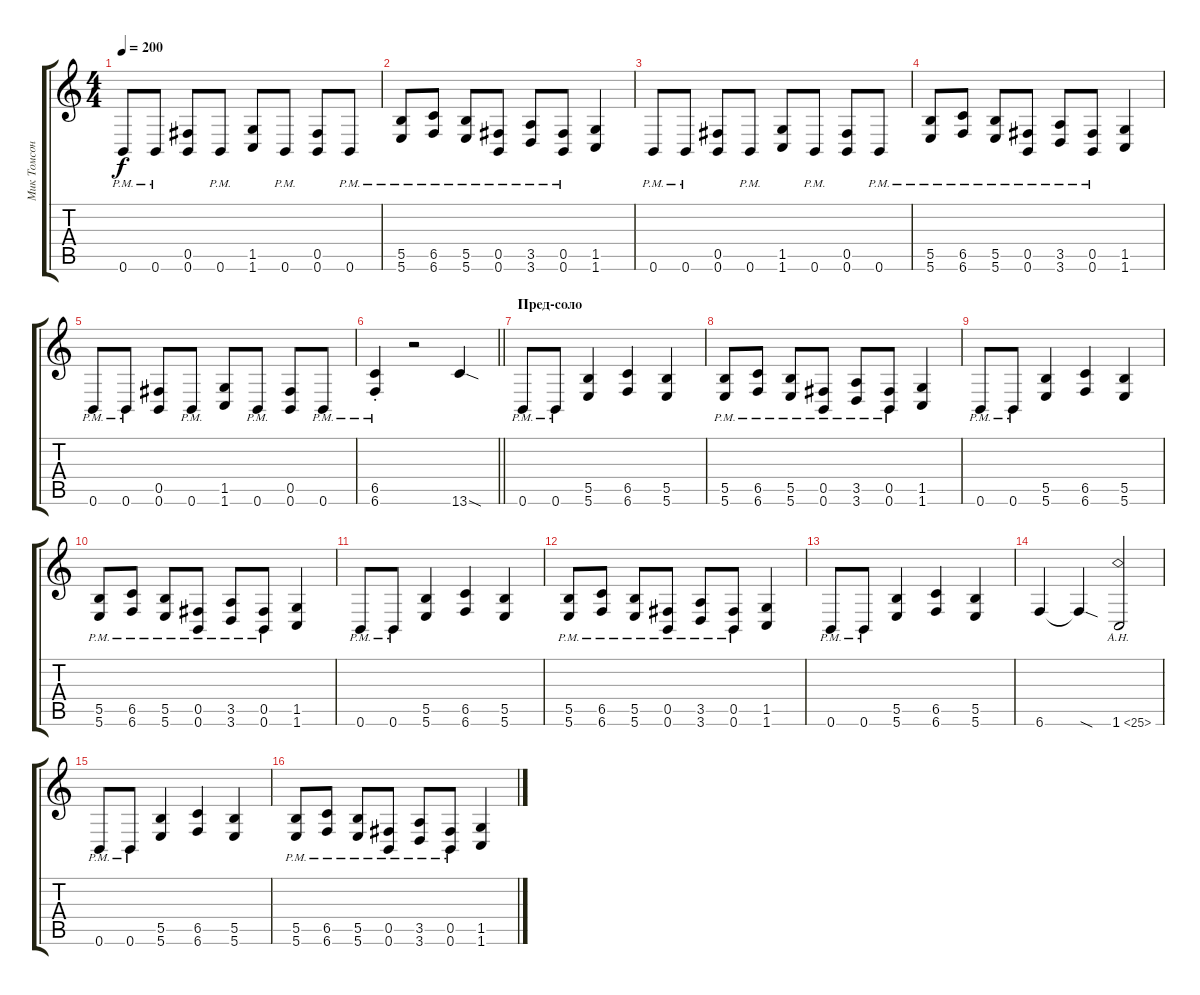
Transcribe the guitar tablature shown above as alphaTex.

\track ("Мик Томсон" "Мик Томсон") {instrument distortionguitar}
\staff {score tabs}
\tuning (Db4 Ab3 E3 B2 Gb2 B1) {hide}
\ts (4 4)
\tempo 200
\clef g2
\ks c
0.6{pm}.8{dy f} 0.6{pm}.8 (0.5 0.6).8 0.6{pm}.8 (1.5 1.6).8 0.6{pm}.8 (0.5 0.6).8 0.6{pm}.8 |
(5.5{pm} 5.6{pm}).8 (6.5{pm} 6.6{pm}).8 (5.5{pm} 5.6{pm}).8 (0.5{pm} 0.6{pm}).8 (3.5{pm} 3.6{pm}).8 (0.5{pm} 0.6{pm}).8 (1.5 1.6).4 |
0.6{pm}.8 0.6{pm}.8 (0.5 0.6).8 0.6{pm}.8 (1.5 1.6).8 0.6{pm}.8 (0.5 0.6).8 0.6{pm}.8 |
(5.5{pm} 5.6{pm}).8 (6.5{pm} 6.6{pm}).8 (5.5{pm} 5.6{pm}).8 (0.5{pm} 0.6{pm}).8 (3.5{pm} 3.6{pm}).8 (0.5{pm} 0.6{pm}).8 (1.5 1.6).4 |
0.6{pm}.8 0.6{pm}.8 (0.5 0.6).8 0.6{pm}.8 (1.5 1.6).8 0.6{pm}.8 (0.5 0.6).8 0.6{pm}.8 |
\barLineRight lightlight
(6.5{pm st} 6.6{pm st}).4 r.2 13.6{sod}.4 |
\section ("" "Пред-соло")
0.6{pm}.8 0.6{pm}.8 (5.5 5.6).4 (6.5 6.6).4 (5.5 5.6).4 |
(5.5{pm} 5.6{pm}).8 (6.5{pm} 6.6{pm}).8 (5.5{pm} 5.6{pm}).8 (0.5{pm} 0.6{pm}).8 (3.5{pm} 3.6{pm}).8 (0.5{pm} 0.6{pm}).8 (1.5 1.6).4 |
0.6{pm}.8 0.6{pm}.8 (5.5 5.6).4 (6.5 6.6).4 (5.5 5.6).4 |
(5.5{pm} 5.6{pm}).8 (6.5{pm} 6.6{pm}).8 (5.5{pm} 5.6{pm}).8 (0.5{pm} 0.6{pm}).8 (3.5{pm} 3.6{pm}).8 (0.5{pm} 0.6{pm}).8 (1.5 1.6).4 |
0.6{pm}.8 0.6{pm}.8 (5.5 5.6).4 (6.5 6.6).4 (5.5 5.6).4 |
(5.5{pm} 5.6{pm}).8 (6.5{pm} 6.6{pm}).8 (5.5{pm} 5.6{pm}).8 (0.5{pm} 0.6{pm}).8 (3.5{pm} 3.6{pm}).8 (0.5{pm} 0.6{pm}).8 (1.5 1.6).4 |
0.6{pm}.8 0.6{pm}.8 (5.5 5.6).4 (6.5 6.6).4 (5.5 5.6).4 |
6.6.4 6.6{sod t}.4 1.6{ah 24}.2 |
0.6{pm}.8 0.6{pm}.8 (5.5 5.6).4 (6.5 6.6).4 (5.5 5.6).4 |
(5.5{pm} 5.6{pm}).8 (6.5{pm} 6.6{pm}).8 (5.5{pm} 5.6{pm}).8 (0.5{pm} 0.6{pm}).8 (3.5{pm} 3.6{pm}).8 (0.5{pm} 0.6{pm}).8 (1.5 1.6).4
